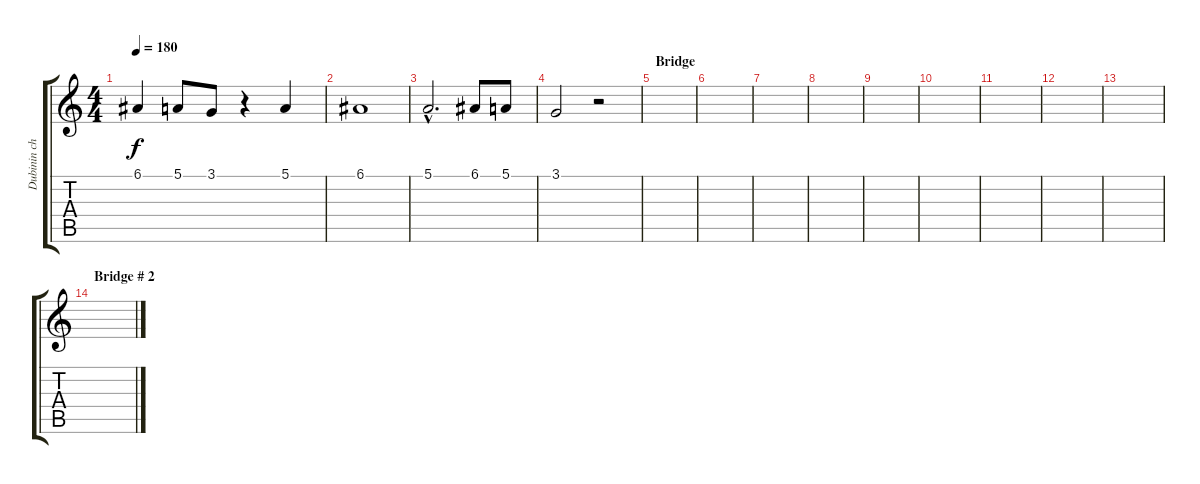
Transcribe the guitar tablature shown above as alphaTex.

\track ("Dubinin chant" "Dubinin ch") {instrument baritonesax}
\staff {score tabs}
\tuning (E4 B3 G3 D3 A2 E2) {hide}
\ts (4 4)
\tempo 180
\clef g2
\ks c
6.1.4{dy f} 5.1.8 3.1.8 r.4 5.1.4 |
6.1.1 |
5.1{hac}.2{d} 6.1.8 5.1.8 |
3.1.2 r.2 |
\section ("" "Bridge")
|
|
|
|
|
|
|
|
|
\section ("" "Bridge # 2")
